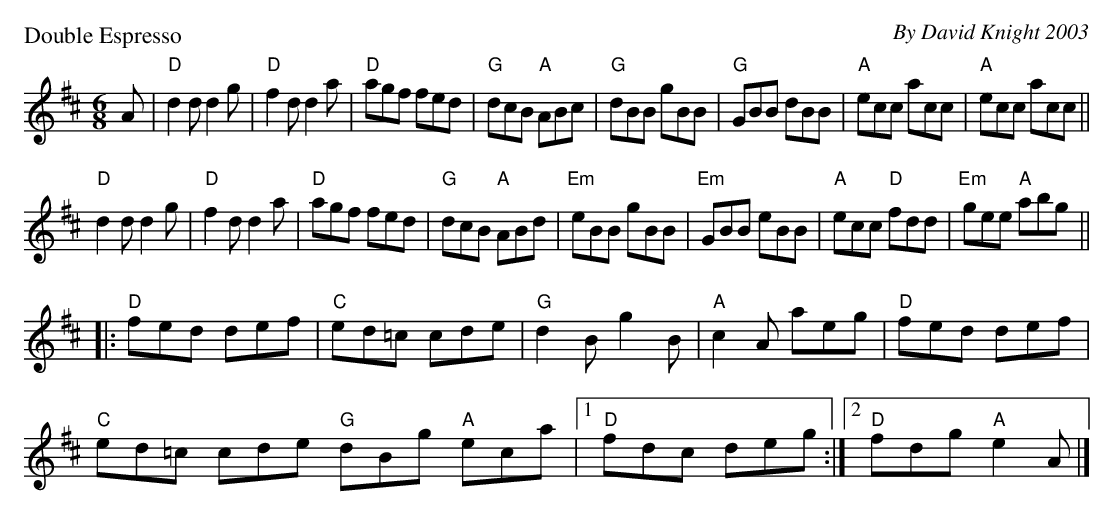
X:1
P: Double Espresso
C: By David Knight 2003
M: 6/8
K: D
L: 1/8
A|"D" d2 d d2 g|"D"f2 d d2 a|"D"agf fed |"G"dcB "A"ABc|"G"dBB gBB|"G"GBB dBB|"A"ecc acc|"A"ecc acc||
"D" d2 d d2 g|"D"f2 d d2 a|"D"agf fed |"G"dcB "A"ABd|"Em"eBB gBB|"Em"GBB eBB|"A"ecc "D"fdd|"Em"gee "A"abg||
|: "D"fed def |"C"ed=c cde|"G"d2 B g2 B|"A"c2 A aeg|"D"fed def|
"C"ed=c cde "G"dBg "A"eca|1 "D"fdc deg :|2 "D"fdg "A"e2 A |]
